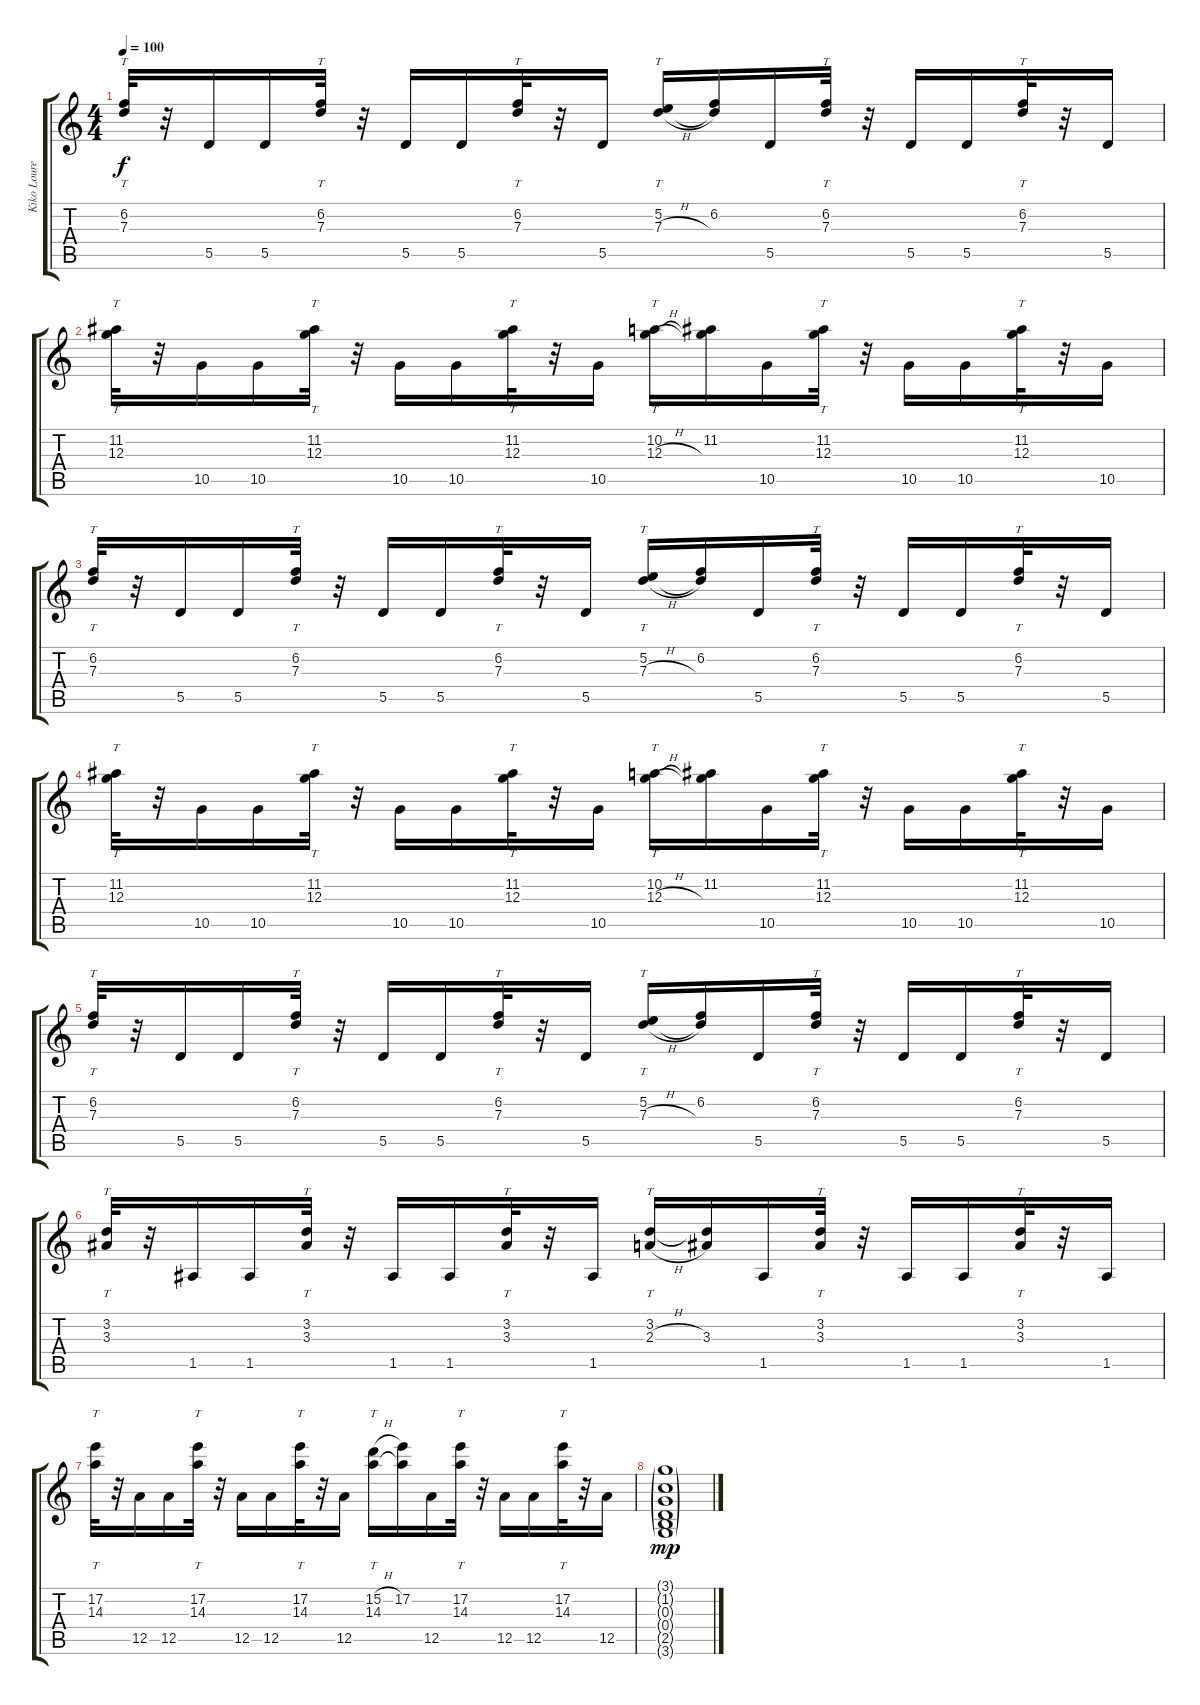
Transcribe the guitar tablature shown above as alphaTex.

\track ("Kiko Loureiro" "Kiko Loure") {instrument electricguitarjazz}
\staff {score tabs}
\tuning (E4 B3 G3 D3 A2 E2) {hide}
\ts (4 4)
\tempo 100
\clef g2
\ks c
(6.2 7.3).32{tt dy f} r.32 5.5.16 5.5.16 (6.2 7.3).32{tt} r.32 5.5.16 5.5.16 (6.2 7.3).32{tt} r.32 5.5.16 (5.2 7.3{h}).16{tt} (6.2 7.3{t}).16 5.5.16 (6.2 7.3).32{tt} r.32 5.5.16 5.5.16 (6.2 7.3).32{tt} r.32 5.5.16 |
(11.2 12.3).32{tt} r.32 10.5.16 10.5.16 (11.2 12.3).32{tt} r.32 10.5.16 10.5.16 (11.2 12.3).32{tt} r.32 10.5.16 (10.2 12.3{h}).16{tt} (11.2 12.3{t}).16 10.5.16 (11.2 12.3).32{tt} r.32 10.5.16 10.5.16 (11.2 12.3).32{tt} r.32 10.5.16 |
(6.2 7.3).32{tt} r.32 5.5.16 5.5.16 (6.2 7.3).32{tt} r.32 5.5.16 5.5.16 (6.2 7.3).32{tt} r.32 5.5.16 (5.2 7.3{h}).16{tt} (6.2 7.3{t}).16 5.5.16 (6.2 7.3).32{tt} r.32 5.5.16 5.5.16 (6.2 7.3).32{tt} r.32 5.5.16 |
(11.2 12.3).32{tt} r.32 10.5.16 10.5.16 (11.2 12.3).32{tt} r.32 10.5.16 10.5.16 (11.2 12.3).32{tt} r.32 10.5.16 (10.2 12.3{h}).16{tt} (11.2 12.3{t}).16 10.5.16 (11.2 12.3).32{tt} r.32 10.5.16 10.5.16 (11.2 12.3).32{tt} r.32 10.5.16 |
(6.2 7.3).32{tt} r.32 5.5.16 5.5.16 (6.2 7.3).32{tt} r.32 5.5.16 5.5.16 (6.2 7.3).32{tt} r.32 5.5.16 (5.2 7.3{h}).16{tt} (6.2 7.3{t}).16 5.5.16 (6.2 7.3).32{tt} r.32 5.5.16 5.5.16 (6.2 7.3).32{tt} r.32 5.5.16 |
(3.2 3.3).32{tt} r.32 1.5.16 1.5.16 (3.2 3.3).32{tt} r.32 1.5.16 1.5.16 (3.2 3.3).32{tt} r.32 1.5.16 (3.2 2.3{h}).16{tt} (3.2{t} 3.3).16 1.5.16 (3.2 3.3).32{tt} r.32 1.5.16 1.5.16 (3.2 3.3).32{tt} r.32 1.5.16 |
(17.2 14.3).32{tt} r.32 12.5.16 12.5.16 (17.2 14.3).32{tt} r.32 12.5.16 12.5.16 (17.2 14.3).32{tt} r.32 12.5.16 (15.2{h} 14.3).16{tt} (17.2 14.3{t}).16 12.5.16 (17.2 14.3).32{tt} r.32 12.5.16 12.5.16 (17.2 14.3).32{tt} r.32 12.5.16 |
(3.1{g} 1.2{g} 0.3{g} 0.4{g} 2.5{g} 3.6{g}).1{dy mp}
